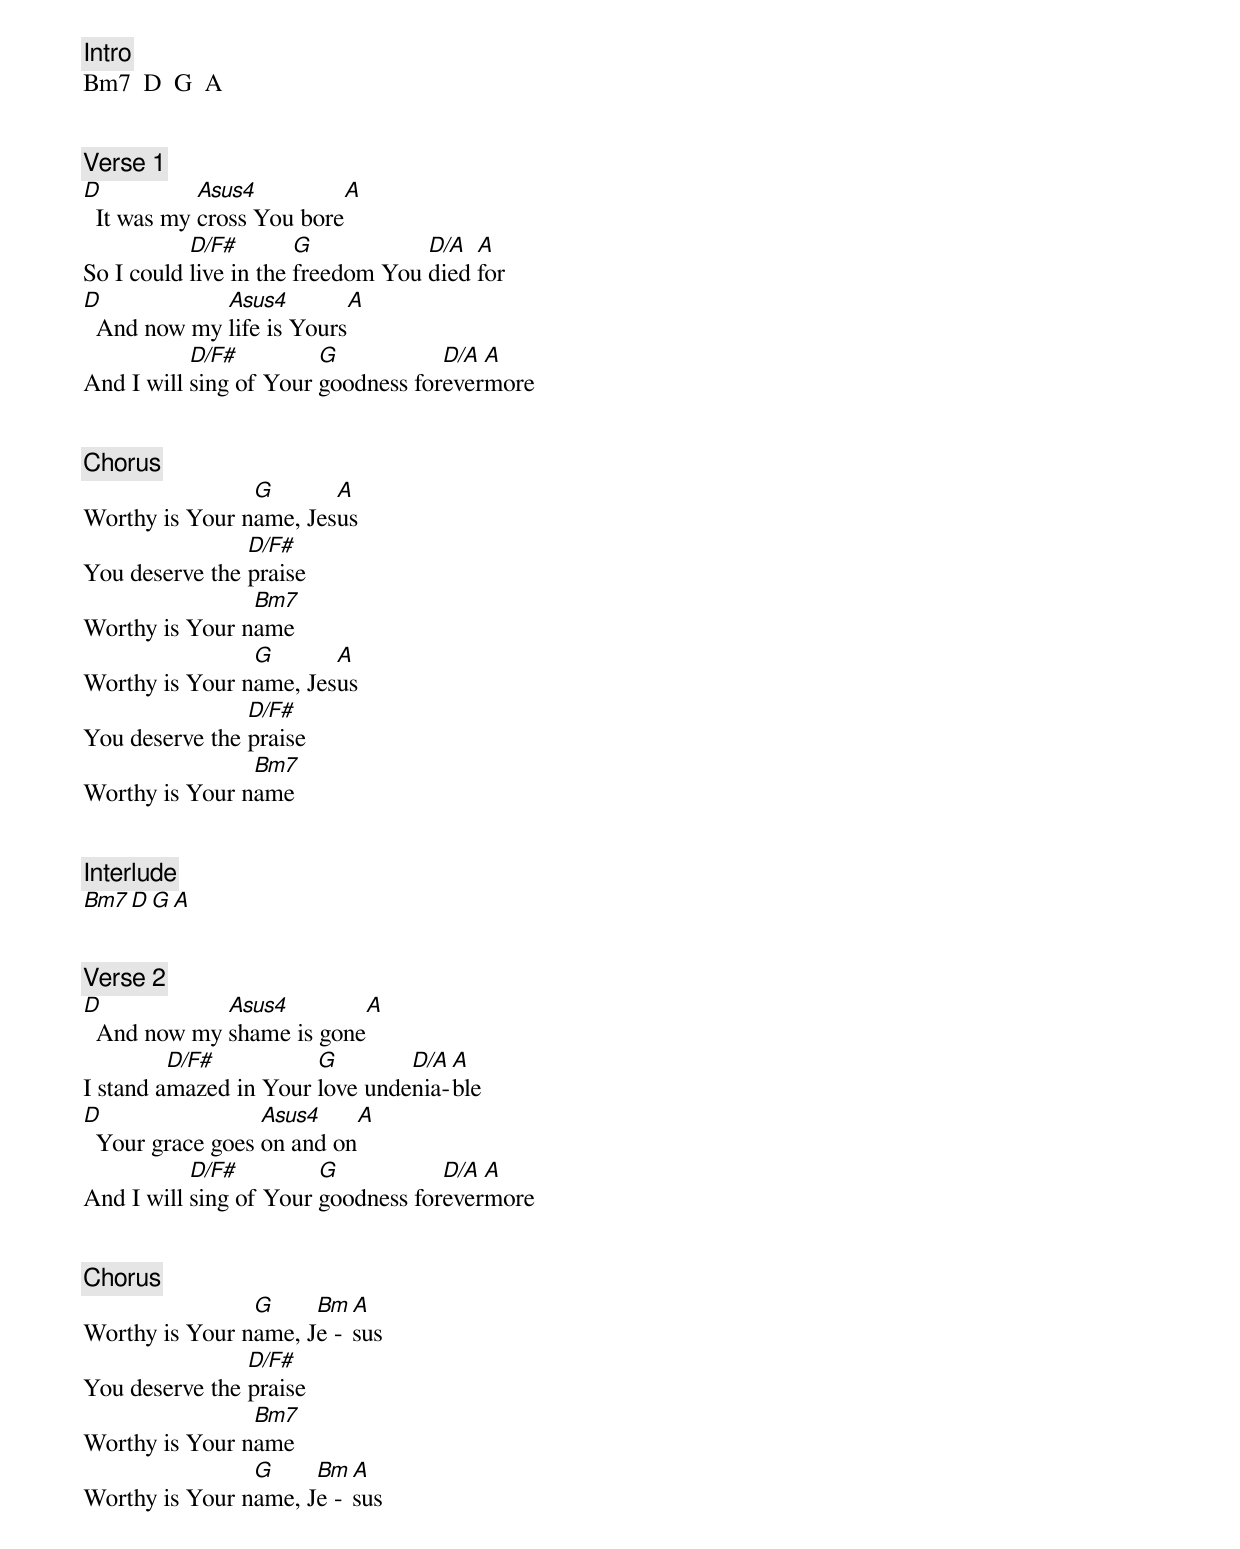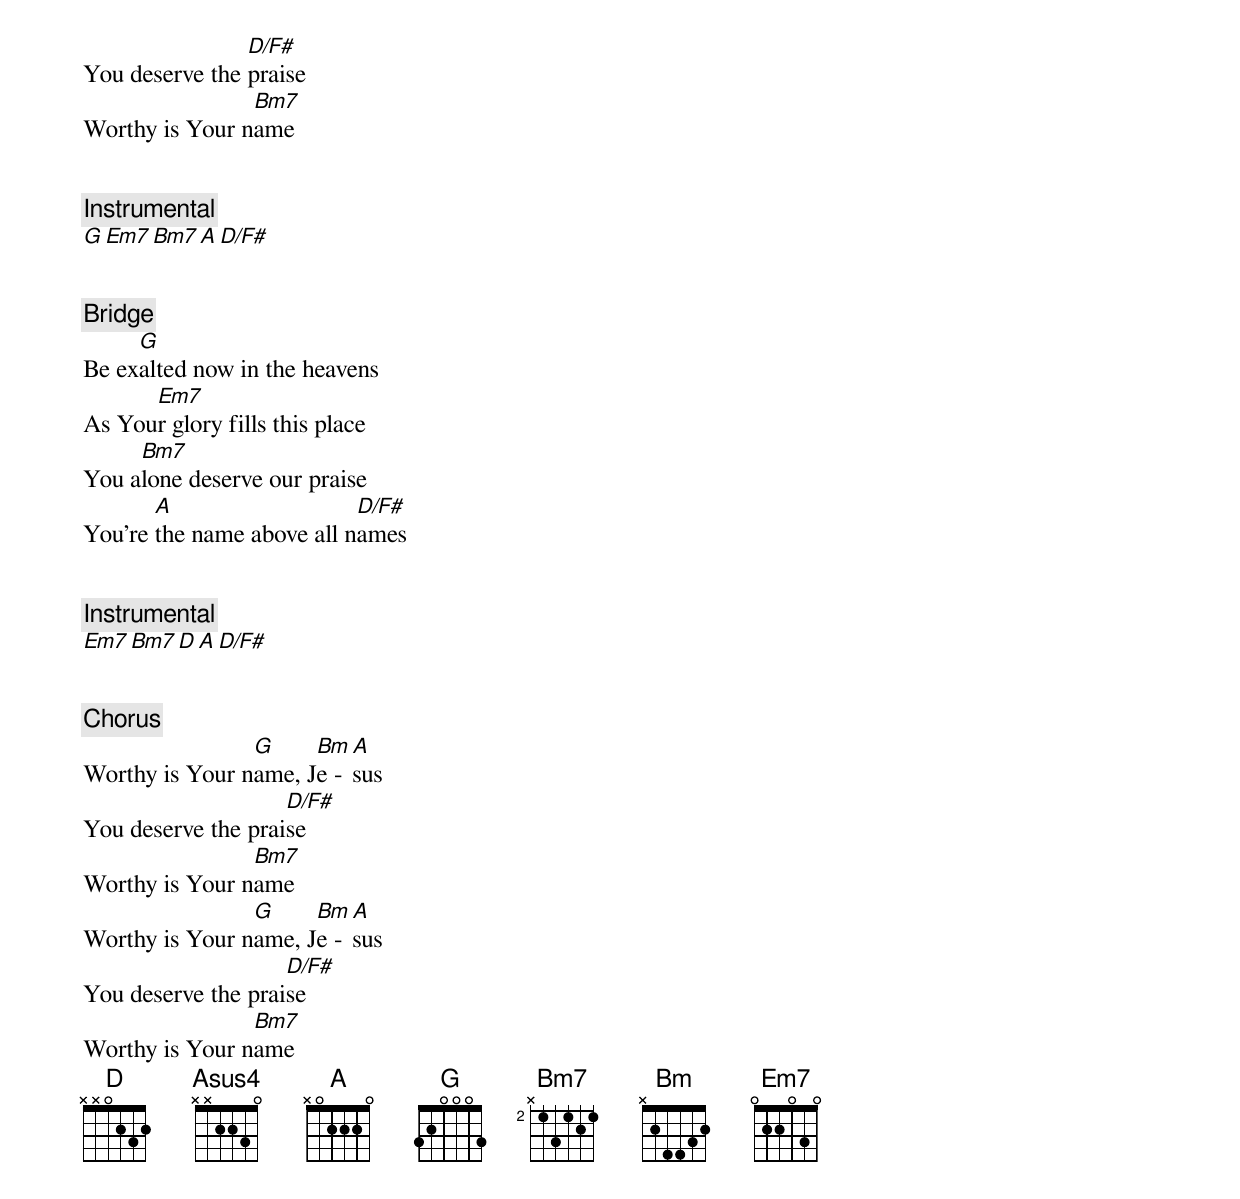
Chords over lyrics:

[Intro]
Bm7  D  G  A


[Verse 1]
D           Asus4          A
  It was my cross You bore
           D/F#        G           D/A  A
So I could live in the freedom You died for
D            Asus4         A
  And now my life is Yours
           D/F#         G           D/A A
And I will sing of Your goodness forevermore


[Chorus]
                G       A
Worthy is Your name, Jesus
                D/F#
You deserve the praise
                Bm7
Worthy is Your name
                G       A
Worthy is Your name, Jesus
                D/F#
You deserve the praise
                Bm7
Worthy is Your name


[Interlude]
 Bm7  D  G  A


[Verse 2]
D            Asus4         A
  And now my shame is gone
         D/F#          G        D/A A
I stand amazed in Your love undenia-ble
D                 Asus4     A
  Your grace goes on and on
           D/F#         G           D/A A
And I will sing of Your goodness forevermore


[Chorus]
                G     Bm  A
Worthy is Your name, Je - sus
                D/F#
You deserve the praise
                Bm7
Worthy is Your name
                G     Bm  A
Worthy is Your name, Je - sus
                D/F#
You deserve the praise
                Bm7
Worthy is Your name


[Instrumental]
G Em7 Bm7 A D/F#


[Bridge]
     G
Be exalted now in the heavens
      Em7
As Your glory fills this place
     Bm7
You alone deserve our praise
       A                   D/F#
You're the name above all names


[Instrumental]
Em7 Bm7 D A D/F#


[Chorus]
                G     Bm  A
Worthy is Your name, Je - sus
                    D/F#
You deserve the praise
                Bm7
Worthy is Your name
                G     Bm  A
Worthy is Your name, Je - sus
                    D/F#
You deserve the praise
                Bm7
Worthy is Your name
